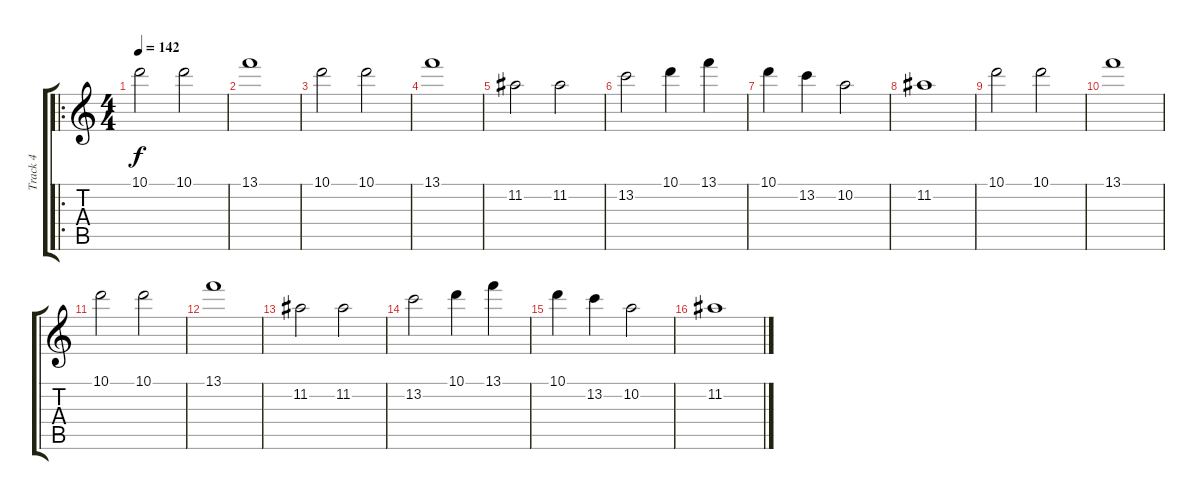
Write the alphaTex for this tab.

\track ("Track 4" "Track 4") {instrument electricguitarjazz}
\staff {score tabs}
\tuning (E4 B3 G3 D3 A2 E2) {hide}
\ro
\ts (4 4)
\tempo 142
\clef g2
\ks c
10.1.2{dy f} 10.1.2 |
13.1.1 |
10.1.2 10.1.2 |
13.1.1 |
11.2.2 11.2.2 |
13.2.2 10.1.4 13.1.4 |
10.1.4 13.2.4 10.2.2 |
11.2.1 |
10.1.2 10.1.2 |
13.1.1 |
10.1.2 10.1.2 |
13.1.1 |
11.2.2 11.2.2 |
13.2.2 10.1.4 13.1.4 |
10.1.4 13.2.4 10.2.2 |
11.2.1
